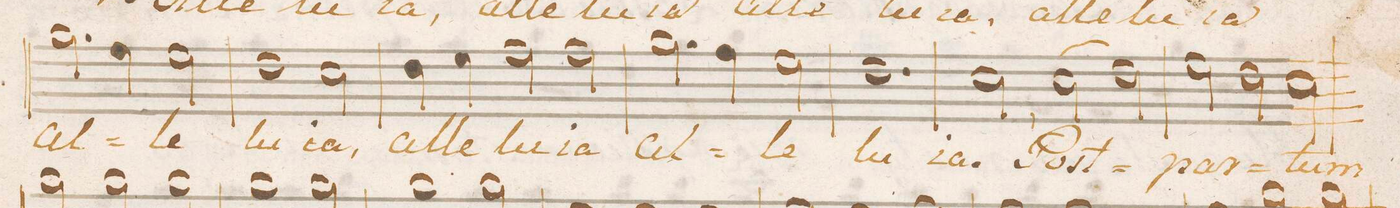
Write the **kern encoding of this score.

**kern	**text
*I"Soprano.	*
*clefC1	*
*k[]	*
*M3/2	*
2.ee\	al-
4dd\	.
2cc\	-le-
=8	=8
1b	-lu-
2a\	-ia,
=9	=9
4b\	al-
4cc\	-le-
2dd\	-lu-
2dd\	-ia
=10	=10
2.ee\	al-
4dd\	.
2cc\	-le-
=11	=11
1.b	-lu-
=12	=12
2a,\	-ia.
(2a\	Post
2b\)	.
=13	=13
2cc\	par-
2b\	.
2a\	-tum
=14	=14
*-	*-
